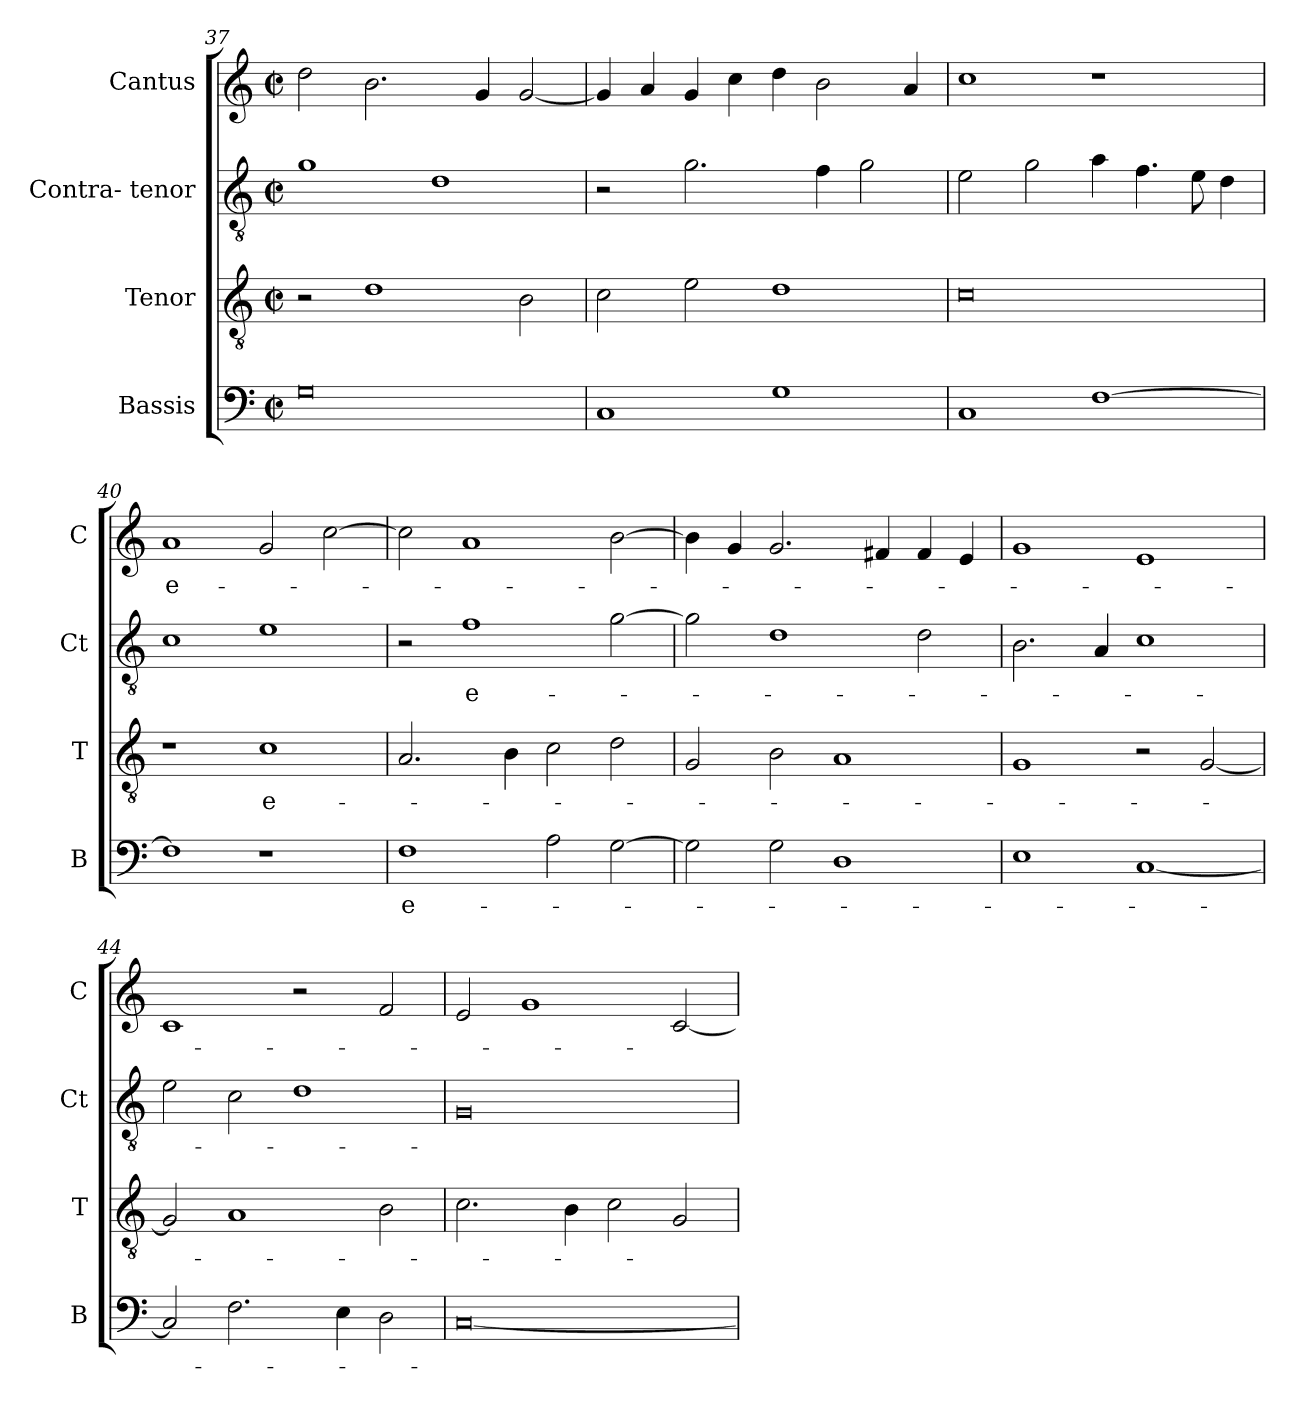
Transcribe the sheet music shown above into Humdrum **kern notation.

**kern	**text	**kern	**text	**kern	**text	**kern	**text
*part4	*part4	*part3	*part3	*part2	*part2	*part1	*part1
*staff4	*staff4	*staff3	*staff3	*staff2	*staff2	*staff1	*staff1
*I"Bassis	*	*I"Tenor	*	*I"Contra- tenor	*	*I"Cantus	*
*I'B	*	*I'T	*	*I'Ct	*	*I'C	*
*clefF4	*	*clefGv2	*	*clefGv2	*	*clefG2	*
*k[]	*	*k[]	*	*k[]	*	*k[]	*
*C:	*	*C:	*	*C:	*	*C:	*
*M2/2	*	*M2/2	*	*M2/2	*	*M2/2	*
*met(c|)	*	*met(c|)	*	*met(c|)	*	*met(c|)	*
=37	=37	=37	=37	=37	=37	=37	=37
0G	.	2r	.	1g	.	2dd\	.
.	.	1d	.	.	.	2.b\	.
.	.	.	.	1d	.	.	.
.	.	.	.	.	.	4g/	.
.	.	2B\	.	.	.	[2g/	.
=38	=38	=38	=38	=38	=38	=38	=38
1C	.	2c\	.	2r	.	4g/]	.
.	.	.	.	.	.	4a/	.
.	.	2e\	.	2.g\	.	4g/	.
.	.	.	.	.	.	4cc\	.
1G	.	1d	.	.	.	4dd\	.
.	.	.	.	4f\	.	2b\	.
.	.	.	.	2g\	.	.	.
.	.	.	.	.	.	4a/	.
=39	=39	=39	=39	=39	=39	=39	=39
1C	.	0c	.	2e\	.	1cc	.
.	.	.	.	2g\	.	.	.
[1F	.	.	.	4a\	.	1r	.
.	.	.	.	4.f\	.	.	.
.	.	.	.	8e\	.	.	.
.	.	.	.	4d\	.	.	.
=40	=40	=40	=40	=40	=40	=40	=40
!	!	!	!	!	!	!	!LO:LY:b
1F]	.	1r	.	1c	.	1a	e-
!	!	!	!LO:LY:b	!	!	!	!
1r	.	1c	e-	1e	.	2g/	.
.	.	.	.	.	.	[2cc\	.
!!LO:LB:g=z
=41	=41	=41	=41	=41	=41	=41	=41
!	!LO:LY:b	!	!	!	!	!	!
1F	e-	2.A/	.	2r	.	2cc\]	.
!	!	!	!	!	!LO:LY:b	!	!
.	.	.	.	1f	e-	1a	.
.	.	4B\	.	.	.	.	.
2A\	.	2c\	.	.	.	.	.
[2G\	.	2d\	.	[2g\	.	[2b\	.
=42	=42	=42	=42	=42	=42	=42	=42
2G\]	.	2G/	.	2g\]	.	4b\]	.
.	.	.	.	.	.	4g/	.
2G\	.	2B\	.	1d	.	2.g/	.
1D	.	1A	.	.	.	.	.
.	.	.	.	.	.	4f#/	.
.	.	.	.	2d\	.	4f#/	.
.	.	.	.	.	.	4e/	.
=43	=43	=43	=43	=43	=43	=43	=43
1E	.	1G	.	2.B\	.	1g	.
.	.	.	.	4A/	.	.	.
[1C	.	2r	.	1c	.	1e	.
.	.	[2G/	.	.	.	.	.
=44	=44	=44	=44	=44	=44	=44	=44
2C/]	.	2G/]	.	2e\	.	1c	.
2.F\	.	1A	.	2c\	.	.	.
.	.	.	.	1d	.	2r	.
4E\	.	.	.	.	.	.	.
2D\	.	2B\	.	.	.	2f/	.
=45	=45	=45	=45	=45	=45	=45	=45
[0C	.	2.c\	.	0G	.	2e/	.
.	.	.	.	.	.	1g	.
.	.	4B\	.	.	.	.	.
.	.	2c\	.	.	.	.	.
.	.	2G/	.	.	.	[2c/	.
=	=	=	=	=	=	=	=
*-	*-	*-	*-	*-	*-	*-	*-
